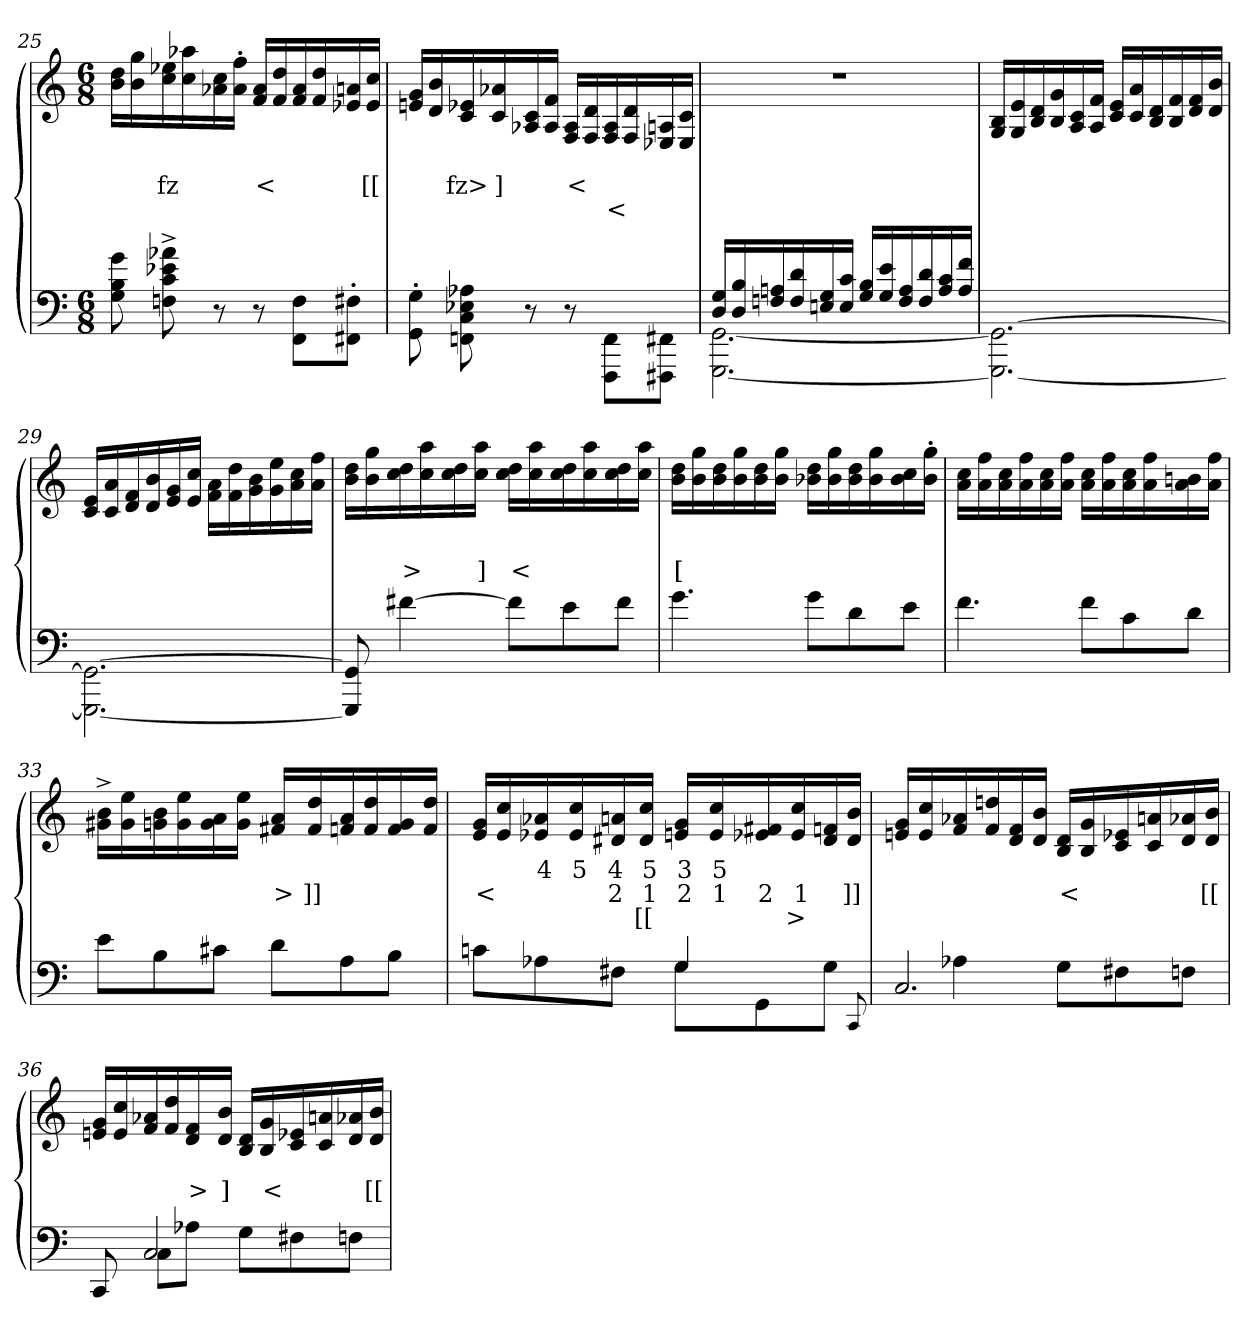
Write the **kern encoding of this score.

**kern	**kern	**text	**text	**text
*part2	*part1	*part1	*part1	*part1
*staff2	*staff1	*staff1	*staff1	*staff1
*clefF4	*clefG2	*	*	*
*k[]	*k[]	*	*	*
*M6/8	*M6/8	*	*	*
=25	=25	=25	=25	=25
8g 8B 8G	16dd 16bLL	.	.	.
.	16gg 16b	.	.	.
8a-X^> 8e-X^> 8c^> 8Fn^>	16ee-X 16cc	.	fz	.
.	16aa-X 16cc	.	.	.
8r	16cc 16a-	.	.	.
.	16ff'> 16a-'>JJ	.	.	.
8r	16a- 16fLL	.	<	.
.	16dd 16f	.	.	.
8F\ 8FF\L	16a- 16f	.	.	.
.	16dd 16f	.	.	.
8F#X'> 8FF#X'>J	16an 16e-	.	.	.
.	16cc 16e-JJ	.	[[	.
=26	=26	=26	=26	=26
8G\'> 8GG\'>	16g 16enLL	.	.	.
.	16b 16d	.	.	.
8A-X\ 8E-X\ 8C\ 8FFn\	16e-X 16c	.	fz>	.
.	16a-X 16c	.	]	.
8r	16c 16A-	.	.	.
.	16f 16A-JJ	.	.	.
8r	16A- 16FLL	.	<	.
.	16d 16F	.	.	.
8FF\ 8FFF\L	16A- 16F	.	.	<
.	16d 16F	.	.	.
8FF#X 8FFF#XJ	16An 16E-	.	.	.
.	16c 16E-JJ	.	.	.
=27	=27	=27	=27	=27
*^	*	*	*	*
16G 16DLL	[2.GG [2.GGG	2.r	.	.	.
16B 16D	.	.	.	.	.
16An 16Fn	.	.	.	.	.
16d 16F	.	.	.	.	.
16G 16En	.	.	.	.	.
16c 16EJJ	.	.	.	.	.
16B 16GLL	.	.	.	.	.
16e 16G	.	.	.	.	.
16A 16F	.	.	.	.	.
16d 16F	.	.	.	.	.
16c 16A	.	.	.	.	.
16f 16AJJ	.	.	.	.	.
*v	*v	*	*	*	*
=28	=28	=28	=28	=28
2.GG\_ 2.GGG\_	16B 16GLL	.	.	.
.	16e 16G	.	.	.
.	16d 16B	.	.	.
.	16g 16B	.	.	.
.	16c 16A	.	.	.
.	16f 16AJJ	.	.	.
.	16e 16cLL	.	.	.
.	16a 16c	.	.	.
.	16d 16B	.	.	.
.	16f 16B	.	.	.
.	16f 16d	.	.	.
.	16b 16dJJ	.	.	.
=29	=29	=29	=29	=29
2.GG\_ 2.GGG\_	16e 16cLL	.	.	.
.	16a 16c	.	.	.
.	16f 16d	.	.	.
.	16b 16d	.	.	.
.	16g 16e	.	.	.
.	16cc 16eJJ	.	.	.
.	16a\ 16f\LL	.	.	.
.	16dd 16f	.	.	.
.	16b 16g	.	.	.
.	16ee 16g	.	.	.
.	16cc 16a	.	.	.
.	16ff 16aJJ	.	.	.
=30	=30	=30	=30	=30
8GG] 8GGG]	16dd 16bLL	.	.	.
.	16gg 16b	.	.	.
[4f#X	16dd 16cc	.	>	.
.	16aa 16cc	.	.	.
.	16dd 16cc	.	.	.
.	16aa 16ccJJ	.	]	.
8f#L]	16dd 16ccLL	.	<	.
.	16aa 16cc	.	.	.
8e	16dd 16cc	.	.	.
.	16aa 16cc	.	.	.
8f#J	16dd 16cc	.	.	.
.	16aa 16ccJJ	.	.	.
=31	=31	=31	=31	=31
4.g	16dd 16bLL	.	[	.
.	16gg 16b	.	.	.
.	16dd 16b	.	.	.
.	16gg 16b	.	.	.
.	16dd 16b	.	.	.
.	16gg 16bJJ	.	.	.
8gL	16dd 16b-XLL	.	.	.
.	16gg 16b-	.	.	.
8d	16dd 16b-	.	.	.
.	16gg 16b-	.	.	.
8eJ	16cc 16b-	.	.	.
.	16gg'> 16b-'>JJ	.	.	.
=32	=32	=32	=32	=32
4.f	16cc 16aLL	.	.	.
.	16ff 16a	.	.	.
.	16cc 16a	.	.	.
.	16ff 16a	.	.	.
.	16cc 16a	.	.	.
.	16ff 16aJJ	.	.	.
8fL	16cc 16aLL	.	.	.
.	16ff 16a	.	.	.
8c	16cc 16a	.	.	.
.	16ff 16a	.	.	.
8dJ	16bn 16a	.	.	.
.	16ff 16aJJ	.	.	.
=33	=33	=33	=33	=33
8eL	16b\^> 16g#X\^>LL	.	.	.
.	16ee 16g#	.	.	.
8B	16b 16gn	.	.	.
.	16ee 16g	.	.	.
8c#XJ	16a 16g	.	.	.
.	16ee 16gJJ	.	.	.
8dL	16a/ 16f#X/LL	.	>	.
.	16dd 16f#	.	]]	.
8A	16a 16fn	.	.	.
.	16dd 16f	.	.	.
8BJ	16g 16f	.	.	.
.	16dd 16fJJ	.	.	.
=34	=34	=34	=34	=34
*^	*	*	*	*
4.ryy	8cnL	16g 16eLL	.	<	.
.	.	16cc 16e	.	.	.
.	8A-X	16a-X 16e-X	4	.	.
.	.	16cc 16e-	5	.	.
.	8F#XJ	16an 16d#X	4	2	.
.	.	16cc 16d#JJ	5	1	[[
4G	8GL	16g 16enLL	3	2	.
.	.	16cc 16e	5	1	.
.	8GG	16f#X 16e-X	.	2	.
.	.	16cc 16e-	.	1	>
8ryy	8GJ	16fn 16d#	.	.	.
.	.	16b 16d#JJ	.	]]	.
.	8qqCC/	.	.	.	.
=35	=35	=35	=35	=35	=35
8ryy	2.C/	16g 16enLL	.	.	.
.	.	16cc 16e	.	.	.
4A-X\	.	16a-X 16f	.	.	.
.	.	16ddn 16f	.	.	.
.	.	16f 16d	.	.	.
.	.	16b 16dJJ	.	.	.
8G\L	.	16d 16BLL	.	<	.
.	.	16g 16B	.	.	.
8F#X	.	16e-X 16c	.	.	.
.	.	16an 16c	.	.	.
8FnJ	.	16a-X 16d	.	.	.
.	.	16b 16dJJ	.	[[	.
=36	=36	=36	=36	=36	=36
8ryy	8CC	16g 16enLL	.	.	.
.	.	16cc 16e	.	.	.
2C	8CL	16a-X 16f	.	.	.
.	.	16dd 16f	.	.	.
.	8A-XJ	16f 16d	.	>	.
.	.	16b 16dJJ	.	]	.
.	8GL	16d 16BLL	.	.	.
.	.	16g 16B	.	<	.
.	8F#X	16e-X 16c	.	.	.
.	.	16an 16c	.	.	.
8ryy	8FnJ	16a-X 16d	.	.	.
.	.	16b 16dJJ	.	[[	.
*v	*v	*	*	*	*
=	=	=	=	=
*-	*-	*-	*-	*-
